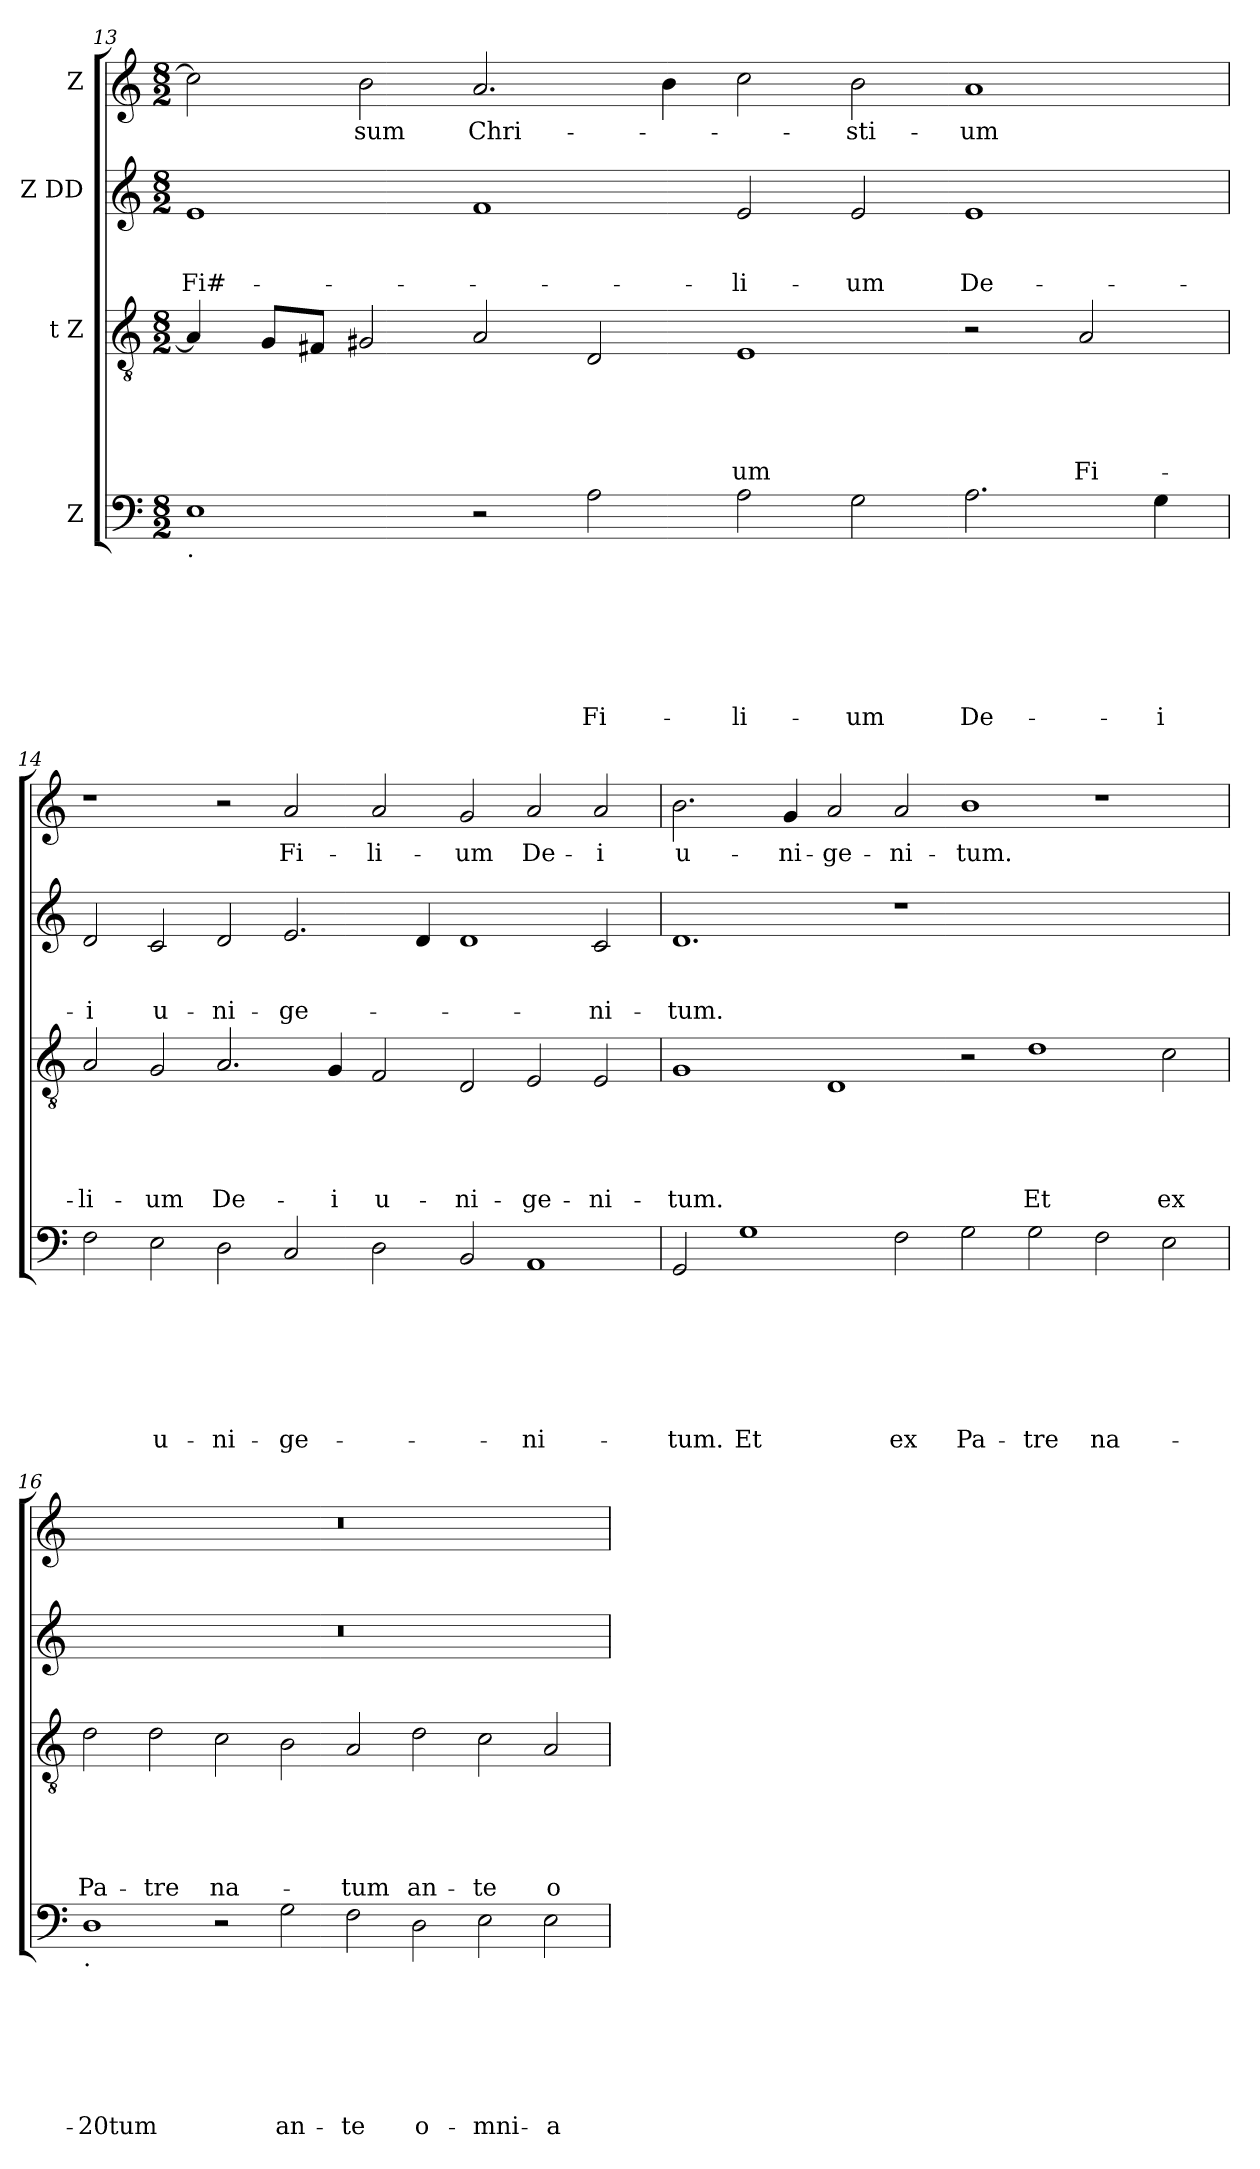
**kern	**text	**text	**text	**text	**text	**text	**text	**kern	**text	**text	**text	**text	**text	**kern	**text	**text	**text	**kern	**text
*part4	*part4	*part4	*part4	*part4	*part4	*part4	*part4	*part3	*part3	*part3	*part3	*part3	*part3	*part2	*part2	*part2	*part2	*part1	*part1
*staff4	*staff4	*staff4	*staff4	*staff4	*staff4	*staff4	*staff4	*staff3	*staff3	*staff3	*staff3	*staff3	*staff3	*staff2	*staff2	*staff2	*staff2	*staff1	*staff1
*I"Z	*	*	*	*	*	*	*	*I"t Z	*	*	*	*	*	*I"Z DD	*	*	*	*I"Z	*
!!LO:LB:g=z
*clefF4	*	*	*	*	*	*	*	*clefGv2	*	*	*	*	*	*clefG2	*	*	*	*clefG2	*
*k[]	*	*	*	*	*	*	*	*k[]	*	*	*	*	*	*k[]	*	*	*	*k[]	*
*C:	*	*	*	*	*	*	*	*C:	*	*	*	*	*	*C:	*	*	*	*C:	*
*M8/2	*	*	*	*	*	*	*	*M8/2	*	*	*	*	*	*M8/2	*	*	*	*M8/2	*
=13	=13	=13	=13	=13	=13	=13	=13	=13	=13	=13	=13	=13	=13	=13	=13	=13	=13	=13	=13
!LO:TX:b:t=.	!	!	!	!	!	!	!	!	!	!	!	!	!	!	!	!	!	!	!
!	!	!	!	!	!	!	!	!	!	!	!	!	!	!	!	!	!LO:LY:b	!	!
1E	.	.	.	.	.	.	.	4A/]	.	.	.	.	.	1e	.	.	Fi#-	2cc\]	.
.	.	.	.	.	.	.	.	8G/L	.	.	.	.	.	.	.	.	.	.	.
.	.	.	.	.	.	.	.	8F#/J	.	.	.	.	.	.	.	.	.	.	.
!	!	!	!	!	!	!	!	!	!	!	!	!	!	!	!	!	!	!	!LO:LY:b
.	.	.	.	.	.	.	.	2G#/	.	.	.	.	.	.	.	.	.	2b\	-sum
!	!	!	!	!	!	!	!	!	!	!	!	!	!	!	!	!	!	!	!LO:LY:b
2r	.	.	.	.	.	.	.	2A/	.	.	.	.	.	1f	.	.	.	2.a/	Chri-
!	!	!	!	!	!	!	!LO:LY:b	!	!	!	!	!	!	!	!	!	!	!	!
2A\	.	.	.	.	.	.	Fi-	2D/	.	.	.	.	.	.	.	.	.	.	.
.	.	.	.	.	.	.	.	.	.	.	.	.	.	.	.	.	.	4b\	.
!	!	!	!	!	!	!	!LO:LY:b	!	!	!	!	!	!LO:LY:b	!	!	!	!LO:LY:b	!	!
2A\	.	.	.	.	.	.	-li-	1E	.	.	.	.	-um	2e/	.	.	-li-	2cc\	.
!	!	!	!	!	!	!	!LO:LY:b	!	!	!	!	!	!	!	!	!	!LO:LY:b	!	!LO:LY:b
2G\	.	.	.	.	.	.	-um	.	.	.	.	.	.	2e/	.	.	-um	2b\	-sti-
!	!	!	!	!	!	!	!LO:LY:b	!	!	!	!	!	!	!	!	!	!LO:LY:b	!	!LO:LY:b
2.A\	.	.	.	.	.	.	De-	2r	.	.	.	.	.	1e	.	.	De-	1a	-um
!	!	!	!	!	!	!	!	!	!	!	!	!	!LO:LY:b	!	!	!	!	!	!
.	.	.	.	.	.	.	.	2A/	.	.	.	.	Fi-	.	.	.	.	.	.
!	!	!	!	!	!	!	!LO:LY:b:rj	!	!	!	!	!	!	!	!	!	!	!	!
4G\	.	.	.	.	.	.	-i	.	.	.	.	.	.	.	.	.	.	.	.
=14	=14	=14	=14	=14	=14	=14	=14	=14	=14	=14	=14	=14	=14	=14	=14	=14	=14	=14	=14
!	!	!	!	!	!	!	!	!	!	!	!	!	!LO:LY:b	!	!	!	!LO:LY:b	!	!
2F\	.	.	.	.	.	.	.	2A/	.	.	.	.	-li-	2d/	.	.	-i	1r	.
!	!	!	!	!	!	!	!LO:LY:b	!	!	!	!	!	!LO:LY:b	!	!	!	!LO:LY:b	!	!
2E\	.	.	.	.	.	.	u-	2G/	.	.	.	.	-um	2c/	.	.	u-	.	.
!	!	!	!	!	!	!	!LO:LY:b	!	!	!	!	!	!LO:LY:b	!	!	!	!LO:LY:b	!	!
2D\	.	.	.	.	.	.	-ni-	2.A/	.	.	.	.	De-	2d/	.	.	-ni-	2r	.
!	!	!	!	!	!	!	!LO:LY:b	!	!	!	!	!	!	!	!	!	!LO:LY:b	!	!LO:LY:b
2C/	.	.	.	.	.	.	-ge-	.	.	.	.	.	.	2.e/	.	.	-ge-	2a/	Fi-
!	!	!	!	!	!	!	!	!	!	!	!	!	!LO:LY:b	!	!	!	!	!	!
.	.	.	.	.	.	.	.	4G/	.	.	.	.	-i	.	.	.	.	.	.
!	!	!	!	!	!	!	!	!	!	!	!	!	!LO:LY:b	!	!	!	!	!	!LO:LY:b
2D\	.	.	.	.	.	.	.	2F/	.	.	.	.	u-	.	.	.	.	2a/	-li-
.	.	.	.	.	.	.	.	.	.	.	.	.	.	4d/	.	.	.	.	.
!	!	!	!	!	!	!	!	!	!	!	!	!	!LO:LY:b	!	!	!	!	!	!LO:LY:b
2BB/	.	.	.	.	.	.	.	2D/	.	.	.	.	-ni-	1d	.	.	.	2g/	-um
!	!	!	!	!	!	!	!LO:LY:b	!	!	!	!	!	!LO:LY:b	!	!	!	!	!	!LO:LY:b
1AA	.	.	.	.	.	.	-ni-	2E/	.	.	.	.	-ge-	.	.	.	.	2a/	De-
!	!	!	!	!	!	!	!	!	!	!	!	!	!LO:LY:b	!	!	!	!LO:LY:b	!	!LO:LY:b
.	.	.	.	.	.	.	.	2E/	.	.	.	.	-ni-	2c/	.	.	-ni-	2a/	-i
=15	=15	=15	=15	=15	=15	=15	=15	=15	=15	=15	=15	=15	=15	=15	=15	=15	=15	=15	=15
!	!	!	!	!	!	!	!LO:LY:b	!	!	!	!	!	!LO:LY:b	!	!	!	!LO:LY:b	!	!LO:LY:b
2GG/	.	.	.	.	.	.	-tum.	1G	.	.	.	.	-tum.	1.d	.	.	-tum.	2.b\	u-
!	!	!	!	!	!	!	!LO:LY:b	!	!	!	!	!	!	!	!	!	!	!	!
1G	.	.	.	.	.	.	Et	.	.	.	.	.	.	.	.	.	.	.	.
!	!	!	!	!	!	!	!	!	!	!	!	!	!	!	!	!	!	!	!LO:LY:b
.	.	.	.	.	.	.	.	.	.	.	.	.	.	.	.	.	.	4g/	-ni-
!	!	!	!	!	!	!	!	!	!	!	!	!	!	!	!	!	!	!	!LO:LY:b
.	.	.	.	.	.	.	.	1D	.	.	.	.	.	.	.	.	.	2a/	-ge-
!	!	!	!	!	!	!	!LO:LY:b	!	!	!	!	!	!	!	!	!	!	!	!LO:LY:b
2F\	.	.	.	.	.	.	ex	.	.	.	.	.	.	1r	.	.	.	2a/	-ni-
!	!	!	!	!	!	!	!LO:LY:b	!	!	!	!	!	!	!	!	!	!	!	!LO:LY:b
2G\	.	.	.	.	.	.	Pa-	2r	.	.	.	.	.	.	.	.	.	1b	-tum.
!	!	!	!	!	!	!	!LO:LY:b	!	!	!	!	!	!LO:LY:b	!	!	!	!	!	!
2G\	.	.	.	.	.	.	-tre	1d	.	.	.	.	Et	1.ryy	.	.	.	.	.
!	!	!	!	!	!	!	!LO:LY:b	!	!	!	!	!	!	!	!	!	!	!	!
2F\	.	.	.	.	.	.	na-	.	.	.	.	.	.	.	.	.	.	1r	.
!	!	!	!	!	!	!	!	!	!	!	!	!	!LO:LY:b	!	!	!	!	!	!
2E\	.	.	.	.	.	.	.	2c\	.	.	.	.	ex	.	.	.	.	.	.
!!LO:LB:g=z
=16	=16	=16	=16	=16	=16	=16	=16	=16	=16	=16	=16	=16	=16	=16	=16	=16	=16	=16	=16
!LO:TX:b:t=.	!	!	!	!	!	!	!	!	!	!	!	!	!	!	!	!	!	!	!
!	!	!	!	!	!	!	!LO:LY:b:rj	!	!	!	!	!	!LO:LY:b	!	!	!	!	!	!
1D	.	.	.	.	.	.	-20tum	2d\	.	.	.	.	Pa-	00r	.	.	.	00r	.
!	!	!	!	!	!	!	!	!	!	!	!	!	!LO:LY:b	!	!	!	!	!	!
.	.	.	.	.	.	.	.	2d\	.	.	.	.	-tre	.	.	.	.	.	.
!	!	!	!	!	!	!	!	!	!	!	!	!	!LO:LY:b	!	!	!	!	!	!
2r	.	.	.	.	.	.	.	2c\	.	.	.	.	na-	.	.	.	.	.	.
!	!	!	!	!	!	!	!LO:LY:b	!	!	!	!	!	!	!	!	!	!	!	!
2G\	.	.	.	.	.	.	an-	2B\	.	.	.	.	.	.	.	.	.	.	.
!	!	!	!	!	!	!	!LO:LY:b	!	!	!	!	!	!LO:LY:b	!	!	!	!	!	!
2F\	.	.	.	.	.	.	-te	2A/	.	.	.	.	-tum	.	.	.	.	.	.
!	!	!	!	!	!	!	!LO:LY:b	!	!	!	!	!	!LO:LY:b	!	!	!	!	!	!
2D\	.	.	.	.	.	.	o-	2d\	.	.	.	.	an-	.	.	.	.	.	.
!	!	!	!	!	!	!	!LO:LY:b	!	!	!	!	!	!LO:LY:b	!	!	!	!	!	!
2E\	.	.	.	.	.	.	-mni-	2c\	.	.	.	.	-te	.	.	.	.	.	.
!	!	!	!	!	!	!	!LO:LY:b	!	!	!	!	!	!LO:LY:b	!	!	!	!	!	!
2E\	.	.	.	.	.	.	-a	2A/	.	.	.	.	o-	.	.	.	.	.	.
=	=	=	=	=	=	=	=	=	=	=	=	=	=	=	=	=	=	=	=
*-	*-	*-	*-	*-	*-	*-	*-	*-	*-	*-	*-	*-	*-	*-	*-	*-	*-	*-	*-
